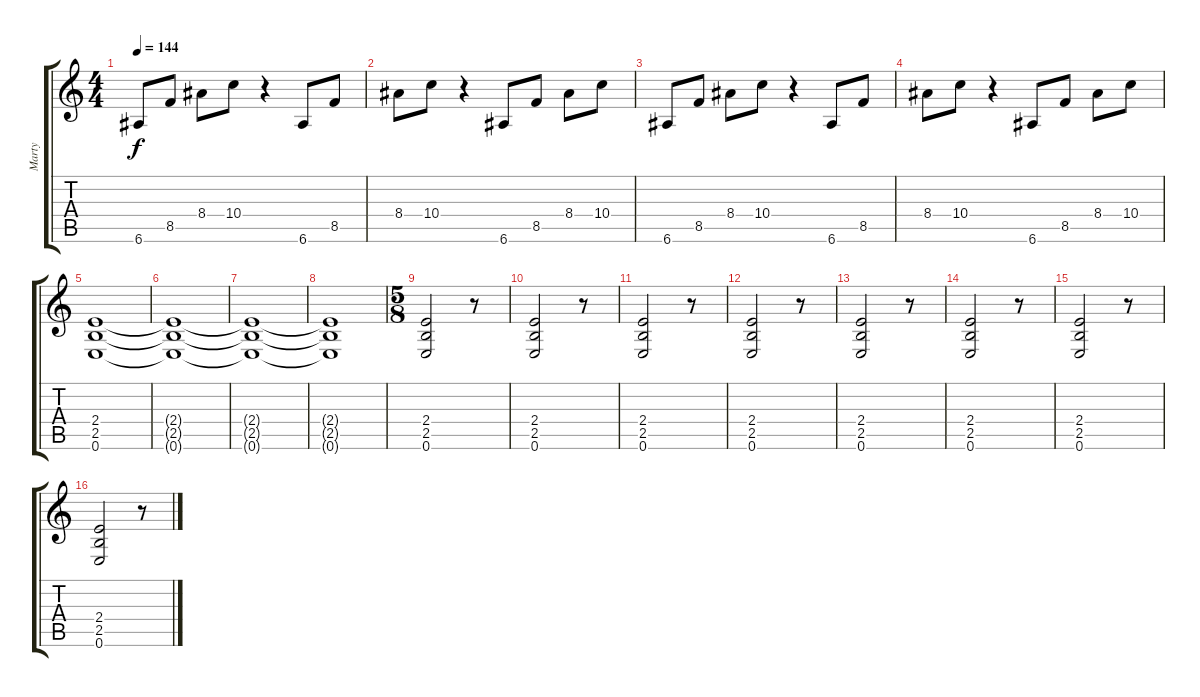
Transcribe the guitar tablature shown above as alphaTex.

\track ("Marty" "Marty") {instrument distortionguitar}
\staff {score tabs}
\tuning (E4 B3 G3 D3 A2 E2) {hide}
\ts (4 4)
\tempo 144
\clef g2
\ks c
6.6.8{dy f} 8.5.8 8.4.8 10.4.8 r.4 6.6.8 8.5.8 |
8.4.8 10.4.8 r.4 6.6.8 8.5.8 8.4.8 10.4.8 |
6.6.8 8.5.8 8.4.8 10.4.8 r.4 6.6.8 8.5.8 |
8.4.8 10.4.8 r.4 6.6.8 8.5.8 8.4.8 10.4.8 |
(2.4 2.5 0.6).1 |
(2.4{t} 2.5{t} 0.6{t}).1 |
(2.4{t} 2.5{t} 0.6{t}).1 |
(2.4{t} 2.5{t} 0.6{t}).1 |
\ts (5 8)
(2.4 2.5 0.6).2 r.8 |
(2.4 2.5 0.6).2 r.8 |
(2.4 2.5 0.6).2 r.8 |
(2.4 2.5 0.6).2 r.8 |
(2.4 2.5 0.6).2 r.8 |
(2.4 2.5 0.6).2 r.8 |
(2.4 2.5 0.6).2 r.8 |
(2.4 2.5 0.6).2 r.8
